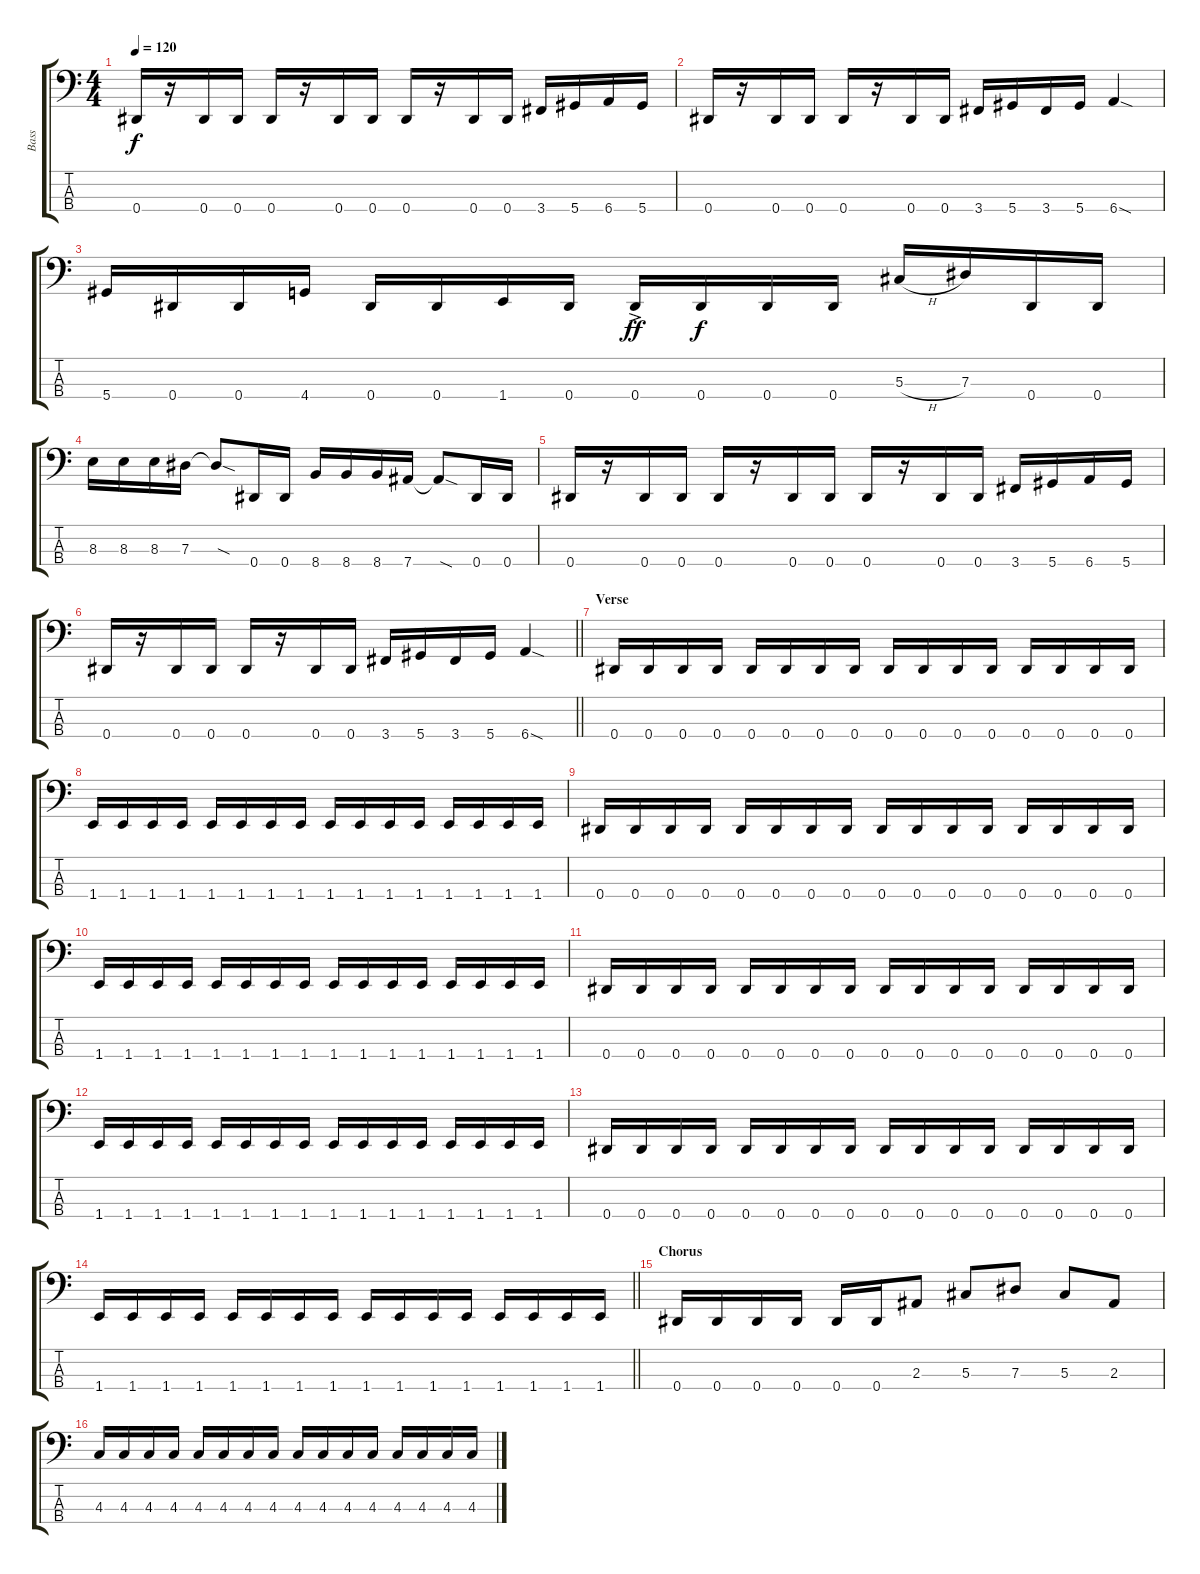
\track ("Bass" "Bass") {instrument electricbassfinger}
\staff {score tabs}
\tuning (Gb2 Db2 Ab1 Eb1) {hide}
\ts (4 4)
\tempo 120
\clef f4
\ks c
0.4.16{dy f} r.16 0.4.16 0.4.16 0.4.16 r.16 0.4.16 0.4.16 0.4.16 r.16 0.4.16 0.4.16 3.4.16 5.4.16 6.4.16 5.4.16 |
0.4.16 r.16 0.4.16 0.4.16 0.4.16 r.16 0.4.16 0.4.16 3.4.16 5.4.16 3.4.16 5.4.16 6.4{sod}.4 |
5.4.16 0.4.16 0.4.16 4.4.16 0.4.16 0.4.16 1.4.16 0.4.16 0.4{ac}.16{dy ff} 0.4.16{dy f} 0.4.16 0.4.16 5.3{h}.16 7.3.16 0.4.16 0.4.16 |
8.3.16 8.3.16 8.3.16 7.3.16 7.3{sod t}.8 0.4.16 0.4.16 8.4.16 8.4.16 8.4.16 7.4.16 7.4{sod t}.8 0.4.16 0.4.16 |
0.4.16 r.16 0.4.16 0.4.16 0.4.16 r.16 0.4.16 0.4.16 0.4.16 r.16 0.4.16 0.4.16 3.4.16 5.4.16 6.4.16 5.4.16 |
\barLineRight lightlight
0.4.16 r.16 0.4.16 0.4.16 0.4.16 r.16 0.4.16 0.4.16 3.4.16 5.4.16 3.4.16 5.4.16 6.4{sod}.4 |
\section ("" "Verse")
0.4.16 0.4.16 0.4.16 0.4.16 0.4.16 0.4.16 0.4.16 0.4.16 0.4.16 0.4.16 0.4.16 0.4.16 0.4.16 0.4.16 0.4.16 0.4.16 |
1.4.16 1.4.16 1.4.16 1.4.16 1.4.16 1.4.16 1.4.16 1.4.16 1.4.16 1.4.16 1.4.16 1.4.16 1.4.16 1.4.16 1.4.16 1.4.16 |
0.4.16 0.4.16 0.4.16 0.4.16 0.4.16 0.4.16 0.4.16 0.4.16 0.4.16 0.4.16 0.4.16 0.4.16 0.4.16 0.4.16 0.4.16 0.4.16 |
1.4.16 1.4.16 1.4.16 1.4.16 1.4.16 1.4.16 1.4.16 1.4.16 1.4.16 1.4.16 1.4.16 1.4.16 1.4.16 1.4.16 1.4.16 1.4.16 |
0.4.16 0.4.16 0.4.16 0.4.16 0.4.16 0.4.16 0.4.16 0.4.16 0.4.16 0.4.16 0.4.16 0.4.16 0.4.16 0.4.16 0.4.16 0.4.16 |
1.4.16 1.4.16 1.4.16 1.4.16 1.4.16 1.4.16 1.4.16 1.4.16 1.4.16 1.4.16 1.4.16 1.4.16 1.4.16 1.4.16 1.4.16 1.4.16 |
0.4.16 0.4.16 0.4.16 0.4.16 0.4.16 0.4.16 0.4.16 0.4.16 0.4.16 0.4.16 0.4.16 0.4.16 0.4.16 0.4.16 0.4.16 0.4.16 |
\barLineRight lightlight
1.4.16 1.4.16 1.4.16 1.4.16 1.4.16 1.4.16 1.4.16 1.4.16 1.4.16 1.4.16 1.4.16 1.4.16 1.4.16 1.4.16 1.4.16 1.4.16 |
\section ("" "Chorus")
0.4.16 0.4.16 0.4.16 0.4.16 0.4.16 0.4.16 2.3.8 5.3.8 7.3.8 5.3.8 2.3.8 |
4.3.16 4.3.16 4.3.16 4.3.16 4.3.16 4.3.16 4.3.16 4.3.16 4.3.16 4.3.16 4.3.16 4.3.16 4.3.16 4.3.16 4.3.16 4.3.16
